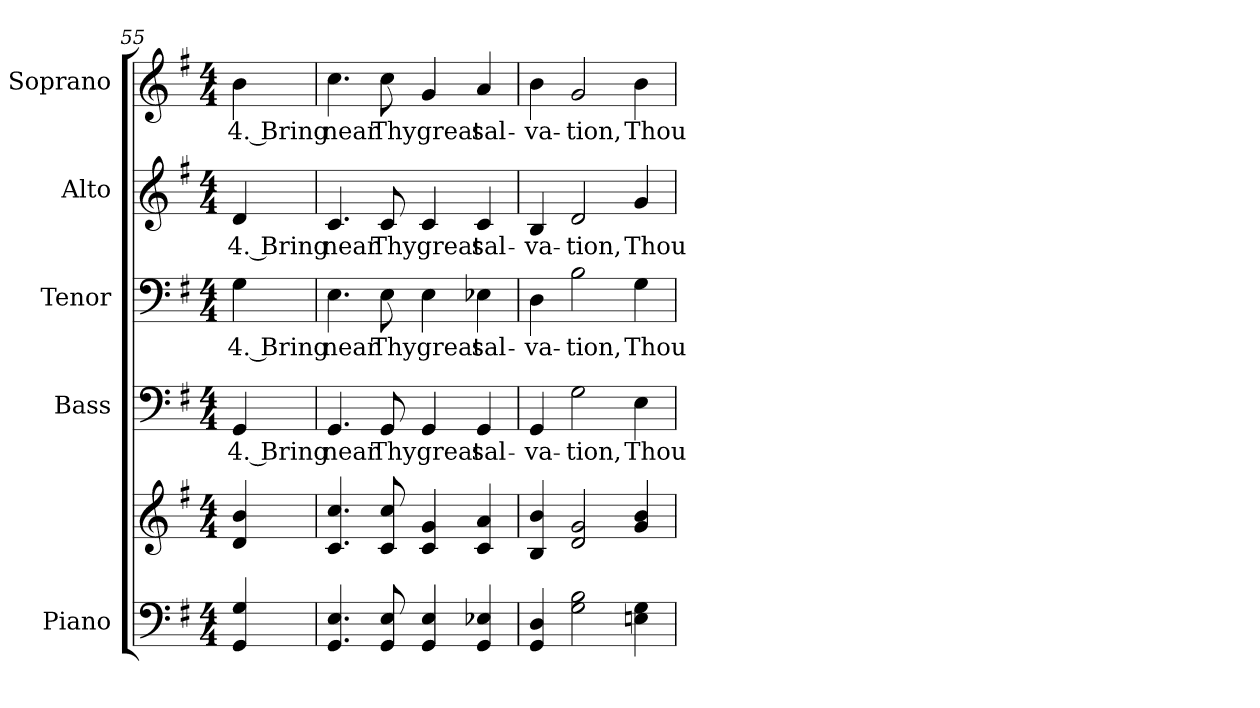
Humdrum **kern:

**kern	**kern	**kern	**text	**kern	**text	**kern	**text	**kern	**text
*part5	*part5	*part4	*part4	*part3	*part3	*part2	*part2	*part1	*part1
*staff6	*staff5	*staff4	*staff4	*staff3	*staff3	*staff2	*staff2	*staff1	*staff1
*I"Piano	*	*I"Bass	*	*I"Tenor	*	*I"Alto	*	*I"Soprano	*
*I'Pno.	*	*I'B.	*	*I'T.	*	*I'A.	*	*I'S.	*
*clefF4	*clefG2	*clefF4	*	*clefF4	*	*clefG2	*	*clefG2	*
*k[f#]	*k[f#]	*k[f#]	*	*k[f#]	*	*k[f#]	*	*k[f#]	*
*G:	*G:	*G:	*	*G:	*	*G:	*	*G:	*
*M4/4	*M4/4	*M4/4	*	*M4/4	*	*M4/4	*	*M4/4	*
=55	=55	=55	=55	=55	=55	=55	=55	=55	=55
!	!	!	!LO:LY:b:color=#000000	!	!	!	!	!	!
!	!	!	!	!	!LO:LY:b:color=#000000	!	!	!	!
!	!	!	!	!	!	!	!LO:LY:b:color=#000000	!	!
!	!	!	!	!	!	!	!	!	!LO:LY:b:color=#000000
4GGi/ 4Gi	4di/ 4bi	4GGi/	4. Bring	4Gi\	4. Bring	4di/	4. Bring	4bi\	4. Bring
!!LO:PB:g=z
=56	=56	=56	=56	=56	=56	=56	=56	=56	=56
!	!	!	!LO:LY:b:color=#000000	!	!	!	!	!	!
!	!	!	!	!	!LO:LY:b:color=#000000	!	!	!	!
!	!	!	!	!	!	!	!LO:LY:b:color=#000000	!	!
!	!	!	!	!	!	!	!	!	!LO:LY:b:color=#000000
4.GGi/ 4.Ei	4.ci/ 4.cci	4.GGi/	near	4.Ei\	near	4.ci/	near	4.cci\	near
!	!	!	!LO:LY:b:color=#000000	!	!	!	!	!	!
!	!	!	!	!	!LO:LY:b:color=#000000	!	!	!	!
!	!	!	!	!	!	!	!LO:LY:b:color=#000000	!	!
!	!	!	!	!	!	!	!	!	!LO:LY:b:color=#000000
8GGi/ 8Ei	8ci/ 8cci	8GGi/	Thy	8Ei\	Thy	8ci/	Thy	8cci\	Thy
!	!	!	!LO:LY:b:color=#000000	!	!	!	!	!	!
!	!	!	!	!	!LO:LY:b:color=#000000	!	!	!	!
!	!	!	!	!	!	!	!LO:LY:b:color=#000000	!	!
!	!	!	!	!	!	!	!	!	!LO:LY:b:color=#000000
4GGi/ 4Ei	4ci/ 4gi	4GGi/	great	4Ei\	great	4ci/	great	4gi/	great
!	!	!	!LO:LY:b:color=#000000	!	!	!	!	!	!
!	!	!	!	!	!LO:LY:b:color=#000000	!	!	!	!
!	!	!	!	!	!	!	!LO:LY:b:color=#000000	!	!
!	!	!	!	!	!	!	!	!	!LO:LY:b:color=#000000
4GGi/ 4E-Xi	4ci/ 4ai	4GGi/	sal-	4E-Xi\	sal-	4ci/	sal-	4ai/	sal-
=57	=57	=57	=57	=57	=57	=57	=57	=57	=57
!	!	!	!LO:LY:b:color=#000000	!	!	!	!	!	!
!	!	!	!	!	!LO:LY:b:color=#000000	!	!	!	!
!	!	!	!	!	!	!	!LO:LY:b:color=#000000	!	!
!	!	!	!	!	!	!	!	!	!LO:LY:b:color=#000000
4GGi/ 4Di	4Bi/ 4bi	4GGi/	-va-	4Di\	-va-	4Bi/	-va-	4bi\	-va-
!	!	!	!LO:LY:b:color=#000000	!	!	!	!	!	!
!	!	!	!	!	!LO:LY:b:color=#000000	!	!	!	!
!	!	!	!	!	!	!	!LO:LY:b:color=#000000	!	!
!	!	!	!	!	!	!	!	!	!LO:LY:b:color=#000000
2Gi\ 2Bi	2di/ 2gi	2Gi\	-tion,	2Bi\	-tion,	2di/	-tion,	2gi/	-tion,
!	!	!	!LO:LY:b:color=#000000	!	!	!	!	!	!
!	!	!	!	!	!LO:LY:b:color=#000000	!	!	!	!
!	!	!	!	!	!	!	!LO:LY:b:color=#000000	!	!
!	!	!	!	!	!	!	!	!	!LO:LY:b:color=#000000
4Eni\ 4Gi	4gi/ 4bi	4Ei\	Thou	4Gi\	Thou	4gi/	Thou	4bi\	Thou
=	=	=	=	=	=	=	=	=	=
*-	*-	*-	*-	*-	*-	*-	*-	*-	*-
